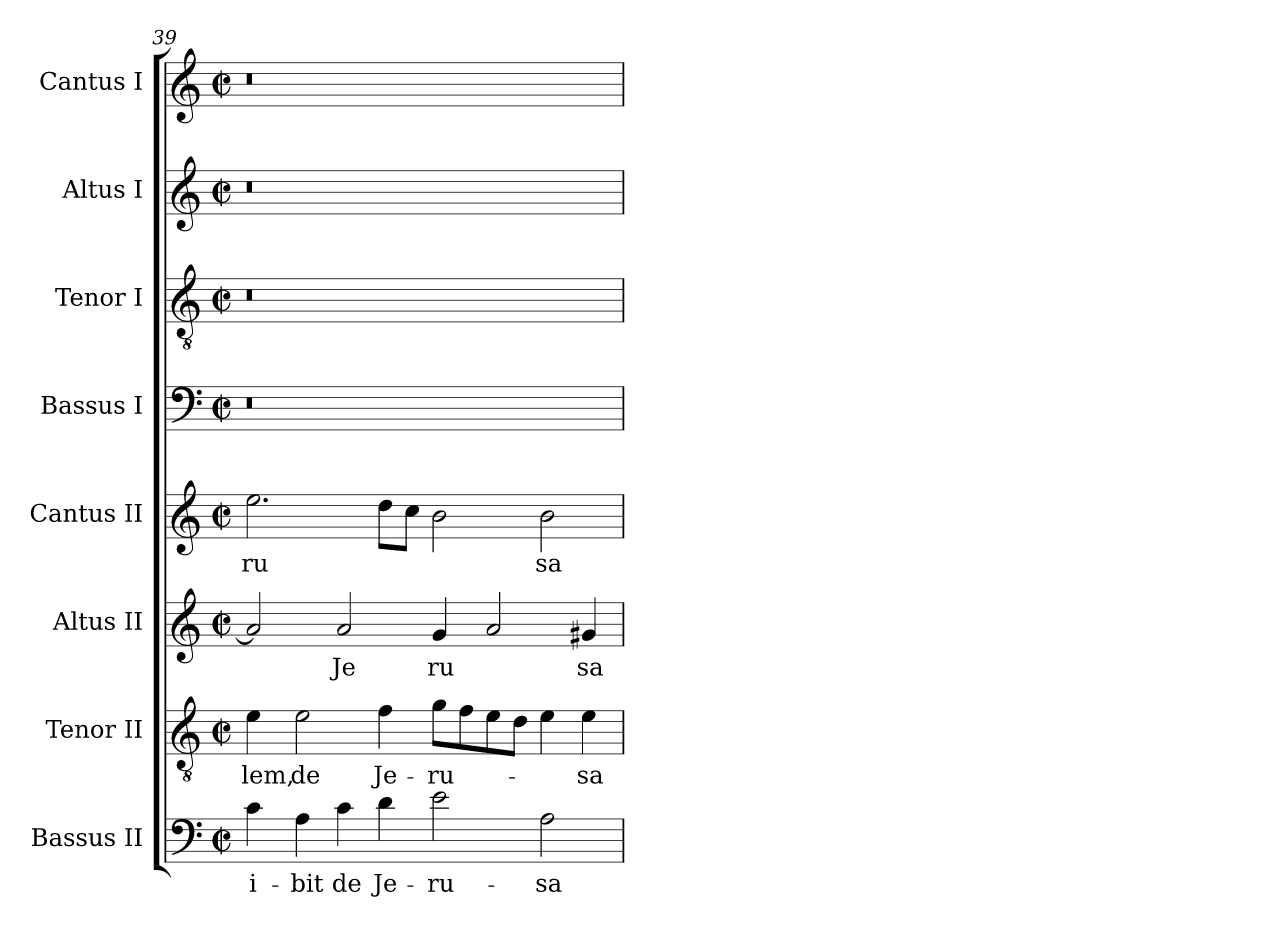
**kern	**text	**kern	**text	**kern	**text	**kern	**text	**kern	**kern	**kern	**kern
*part8	*part8	*part7	*part7	*part6	*part6	*part5	*part5	*part4	*part3	*part2	*part1
*staff8	*staff8	*staff7	*staff7	*staff6	*staff6	*staff5	*staff5	*staff4	*staff3	*staff2	*staff1
*I"Bassus II	*	*I"Tenor II	*	*I"Altus II	*	*I"Cantus II	*	*I"Bassus I	*I"Tenor I	*I"Altus I	*I"Cantus I
*clefF4	*	*clefGv2	*	*clefG2	*	*clefG2	*	*clefF4	*clefGv2	*clefG2	*clefG2
*M2/2	*	*M2/2	*	*M2/2	*	*M2/2	*	*M2/2	*M2/2	*M2/2	*M2/2
*met(c|)	*	*met(c|)	*	*met(c|)	*	*met(c|)	*	*met(c|)	*met(c|)	*met(c|)	*met(c|)
=39	=39	=39	=39	=39	=39	=39	=39	=39	=39	=39	=39
!	!LO:LY:b:cj	!	!LO:LY:b:cj	!	!	!	!LO:LY:b:cj	!	!	!	!
4c\	-i-	4e\	-lem,	2a/]	.	2.ee\	ru	0r	0r	0r	0r
!	!LO:LY:b:cj	!	!LO:LY:b:cj	!	!	!	!	!	!	!	!
4A\	-bit	2e\	de	.	.	.	.	.	.	.	.
!	!LO:LY:b:cj	!	!	!	!LO:LY:b:cj	!	!	!	!	!	!
4c\	de	.	.	2a/	Je	.	.	.	.	.	.
!	!LO:LY:b:cj	!	!LO:LY:b:cj	!	!	!	!	!	!	!	!
4d\	Je-	4f\	Je-	.	.	8dd\L	.	.	.	.	.
.	.	.	.	.	.	8cc\J	.	.	.	.	.
!	!LO:LY:b:cj	!	!LO:LY:b:cj	!	!LO:LY:b:cj	!	!	!	!	!	!
2e\	-ru-	8g\L	-ru-	4g/	ru	2b\	.	.	.	.	.
.	.	8f\	.	.	.	.	.	.	.	.	.
.	.	8e\	.	2a/	.	.	.	.	.	.	.
.	.	8d\J	.	.	.	.	.	.	.	.	.
!	!LO:LY:b:cj	!	!	!	!	!	!LO:LY:b:cj	!	!	!	!
2A\	-sa-	4e\	.	.	.	2b\	sa	.	.	.	.
!	!	!	!LO:LY:b:cj	!	!LO:LY:b:cj	!	!	!	!	!	!
.	.	4e\	-sa-	4g#X/	sa	.	.	.	.	.	.
=	=	=	=	=	=	=	=	=	=	=	=
*-	*-	*-	*-	*-	*-	*-	*-	*-	*-	*-	*-
